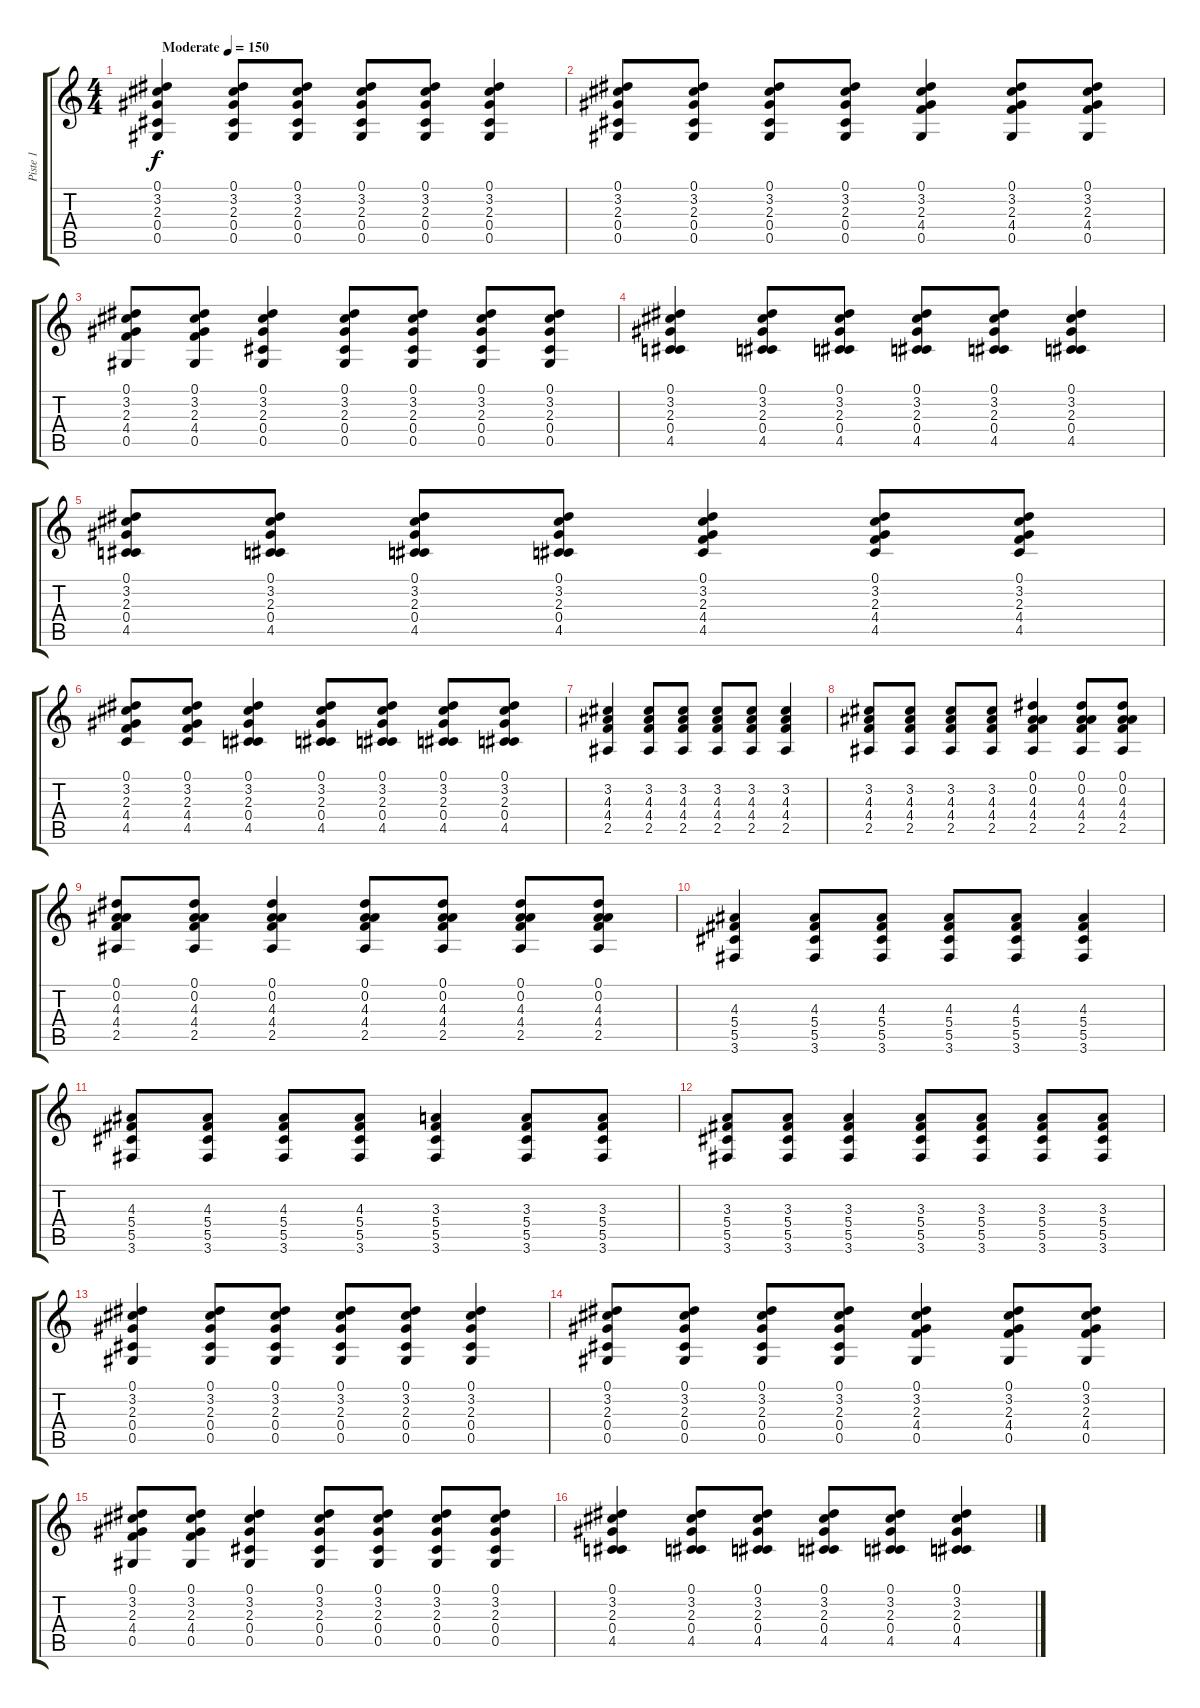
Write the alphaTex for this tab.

\track ("Piste 1" "Piste 1") {instrument acousticguitarsteel}
\staff {score tabs}
\tuning (Eb4 Bb3 Gb3 Db3 Ab2 Eb2) {hide}
\ts (4 4)
\tempo (150 "Moderate")
\clef g2
\ks c
(0.1 3.2 2.3 0.4 0.5).4{dy f instrument acousticguitarsteel} (0.1 3.2 2.3 0.4 0.5).8 (0.1 3.2 2.3 0.4 0.5).8 (0.1 3.2 2.3 0.4 0.5).8 (0.1 3.2 2.3 0.4 0.5).8 (0.1 3.2 2.3 0.4 0.5).4 |
(0.1 3.2 2.3 0.4 0.5).8 (0.1 3.2 2.3 0.4 0.5).8 (0.1 3.2 2.3 0.4 0.5).8 (0.1 3.2 2.3 0.4 0.5).8 (0.1 3.2 2.3 4.4 0.5).4 (0.1 3.2 2.3 4.4 0.5).8 (0.1 3.2 2.3 4.4 0.5).8 |
(0.1 3.2 2.3 4.4 0.5).8 (0.1 3.2 2.3 4.4 0.5).8 (0.1 3.2 2.3 0.4 0.5).4 (0.1 3.2 2.3 0.4 0.5).8 (0.1 3.2 2.3 0.4 0.5).8 (0.1 3.2 2.3 0.4 0.5).8 (0.1 3.2 2.3 0.4 0.5).8 |
(0.1 3.2 2.3 0.4 4.5).4 (0.1 3.2 2.3 0.4 4.5).8 (0.1 3.2 2.3 0.4 4.5).8 (0.1 3.2 2.3 0.4 4.5).8 (0.1 3.2 2.3 0.4 4.5).8 (0.1 3.2 2.3 0.4 4.5).4 |
(0.1 3.2 2.3 0.4 4.5).8 (0.1 3.2 2.3 0.4 4.5).8 (0.1 3.2 2.3 0.4 4.5).8 (0.1 3.2 2.3 0.4 4.5).8 (0.1 3.2 2.3 4.4 4.5).4 (0.1 3.2 2.3 4.4 4.5).8 (0.1 3.2 2.3 4.4 4.5).8 |
(0.1 3.2 2.3 4.4 4.5).8 (0.1 3.2 2.3 4.4 4.5).8 (0.1 3.2 2.3 0.4 4.5).4 (0.1 3.2 2.3 0.4 4.5).8 (0.1 3.2 2.3 0.4 4.5).8 (0.1 3.2 2.3 0.4 4.5).8 (0.1 3.2 2.3 0.4 4.5).8 |
(3.2 4.3 4.4 2.5).4 (3.2 4.3 4.4 2.5).8 (3.2 4.3 4.4 2.5).8 (3.2 4.3 4.4 2.5).8 (3.2 4.3 4.4 2.5).8 (3.2 4.3 4.4 2.5).4 |
(3.2 4.3 4.4 2.5).8 (3.2 4.3 4.4 2.5).8 (3.2 4.3 4.4 2.5).8 (3.2 4.3 4.4 2.5).8 (0.1 0.2 4.3 4.4 2.5).4 (0.1 0.2 4.3 4.4 2.5).8 (0.1 0.2 4.3 4.4 2.5).8 |
(0.1 0.2 4.3 4.4 2.5).8 (0.1 0.2 4.3 4.4 2.5).8 (0.1 0.2 4.3 4.4 2.5).4 (0.1 0.2 4.3 4.4 2.5).8 (0.1 0.2 4.3 4.4 2.5).8 (0.1 0.2 4.3 4.4 2.5).8 (0.1 0.2 4.3 4.4 2.5).8 |
(4.3 5.4 5.5 3.6).4 (4.3 5.4 5.5 3.6).8 (4.3 5.4 5.5 3.6).8 (4.3 5.4 5.5 3.6).8 (4.3 5.4 5.5 3.6).8 (4.3 5.4 5.5 3.6).4 |
(4.3 5.4 5.5 3.6).8 (4.3 5.4 5.5 3.6).8 (4.3 5.4 5.5 3.6).8 (4.3 5.4 5.5 3.6).8 (3.3 5.4 5.5 3.6).4 (3.3 5.4 5.5 3.6).8 (3.3 5.4 5.5 3.6).8 |
(3.3 5.4 5.5 3.6).8 (3.3 5.4 5.5 3.6).8 (3.3 5.4 5.5 3.6).4 (3.3 5.4 5.5 3.6).8 (3.3 5.4 5.5 3.6).8 (3.3 5.4 5.5 3.6).8 (3.3 5.4 5.5 3.6).8 |
(0.1 3.2 2.3 0.4 0.5).4 (0.1 3.2 2.3 0.4 0.5).8 (0.1 3.2 2.3 0.4 0.5).8 (0.1 3.2 2.3 0.4 0.5).8 (0.1 3.2 2.3 0.4 0.5).8 (0.1 3.2 2.3 0.4 0.5).4 |
(0.1 3.2 2.3 0.4 0.5).8 (0.1 3.2 2.3 0.4 0.5).8 (0.1 3.2 2.3 0.4 0.5).8 (0.1 3.2 2.3 0.4 0.5).8 (0.1 3.2 2.3 4.4 0.5).4 (0.1 3.2 2.3 4.4 0.5).8 (0.1 3.2 2.3 4.4 0.5).8 |
(0.1 3.2 2.3 4.4 0.5).8 (0.1 3.2 2.3 4.4 0.5).8 (0.1 3.2 2.3 0.4 0.5).4 (0.1 3.2 2.3 0.4 0.5).8 (0.1 3.2 2.3 0.4 0.5).8 (0.1 3.2 2.3 0.4 0.5).8 (0.1 3.2 2.3 0.4 0.5).8 |
(0.1 3.2 2.3 0.4 4.5).4 (0.1 3.2 2.3 0.4 4.5).8 (0.1 3.2 2.3 0.4 4.5).8 (0.1 3.2 2.3 0.4 4.5).8 (0.1 3.2 2.3 0.4 4.5).8 (0.1 3.2 2.3 0.4 4.5).4
